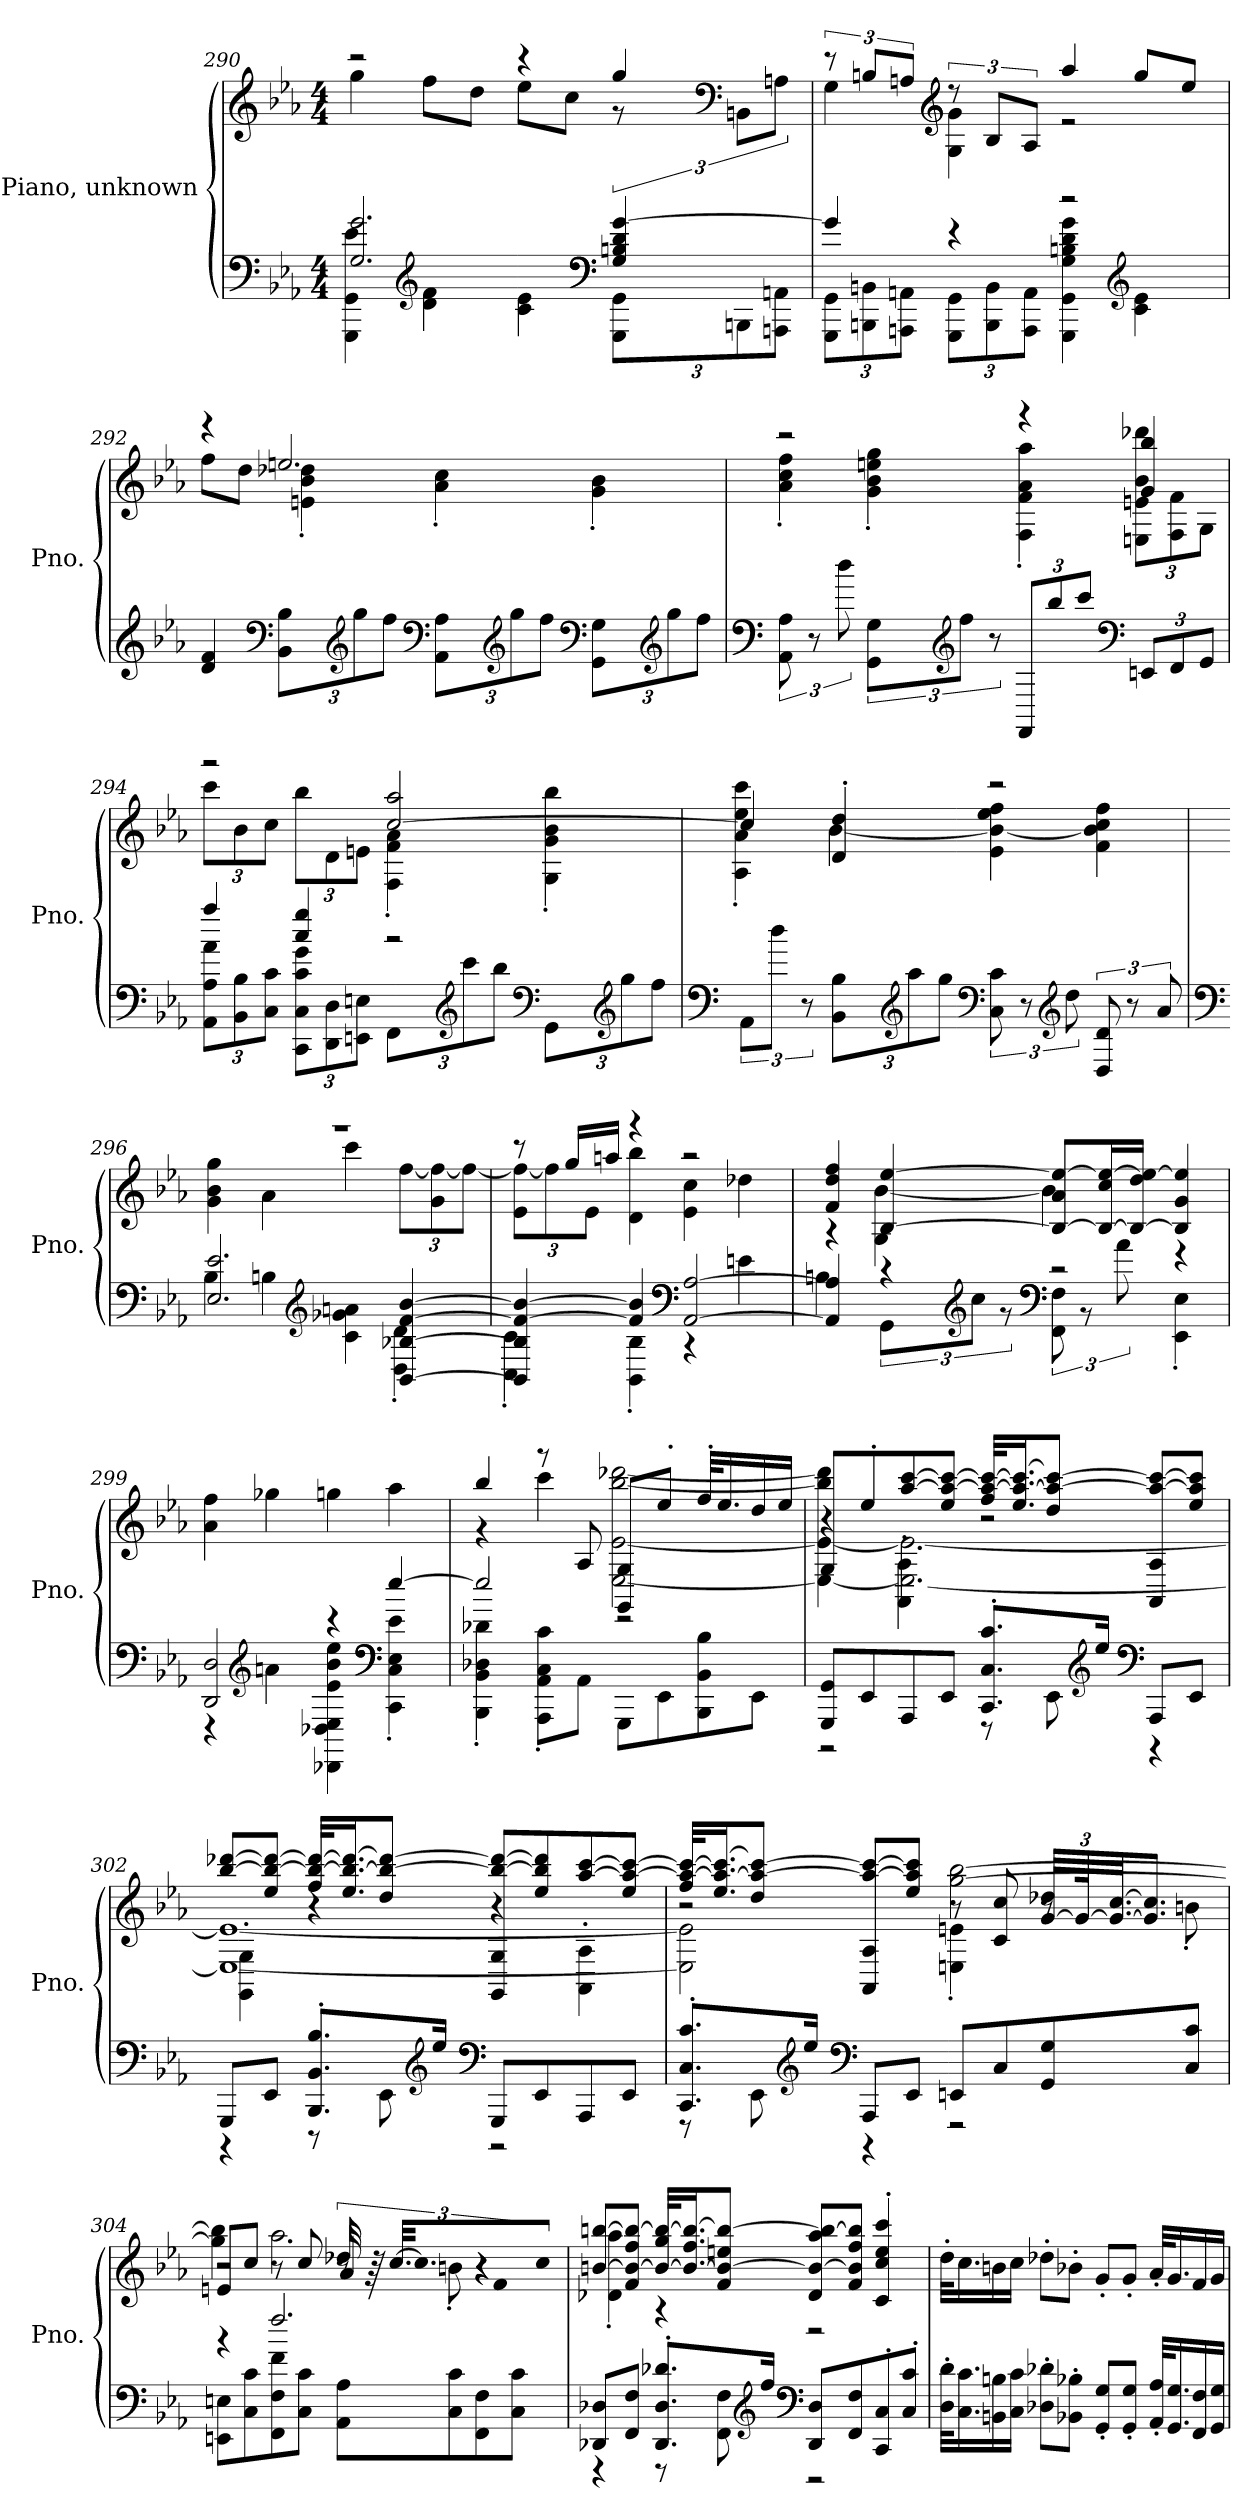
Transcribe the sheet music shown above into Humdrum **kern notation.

**kern	**kern
*part1	*part1
*staff2	*staff1
*I"Piano, unknown	*
*I'Pno.	*
*clefF4	*clefG2
*k[b-e-a-]	*k[b-e-a-]
*M4/4	*M4/4
=290	=290
*^	*^
2.G/ 2.g/	4GGG\ 4GG\ 4e-\	2r	4gg\
*clefG2	*	*	*
.	4d\ 4f\	.	8ff\L
.	.	.	8dd\J
.	4c\ 4e-\	4r	8ee-\L
.	.	.	8cc\J
*clefF4	*	*	*
*	*Xbrackettup	*	*
4G/ 4Bn/ 4d/ [4g/	12GGG\ 12GG\L	4gg/	12r
*	*	*clefF4	*
.	12BBBn\	.	12BBn\L
.	12AAAn\ 12AAn\J	.	12An\J
!!LO:LB:g=z	!!
=291	=291	=291	=291
4g/]	12GGG\ 12GG\L	12r	4G\
.	12BBBn\ 12BBn\	12Bn/L	.
.	12AAAn\ 12AAn\J	12An/J	.
*	*	*clefG2	*
4r	12GGG\ 12GG\L	12r	4G\ 4g\
.	12BBB\ 12BB\	12B/L	.
.	12AAA\ 12AA\J	12A/J	.
2r	4GGG\ 4GG\ 4G\ 4Bn\ 4d\ 4g\	4aa-/	2r
*clefG2	*	*	*
.	4c\ 4e-\	8gg/L	.
.	.	8ee-/J	.
*v	*v	*	*
=292	=292	=292
4d/ 4f/	4r	8ff\L
.	.	8dd\J
*clefF4	*	*
12BB-\ 12B-\L	2.een/	4en\' 4b-\' 4dd-X\'
*clefG2	*	*
12gg\	.	.
12ff\J	.	.
*clefF4	*	*
12AA-\ 12A-\L	.	4a-\' 4cc\'
*clefG2	*	*
12gg\	.	.
12ff\J	.	.
*clefF4	*	*
12GG\ 12G\L	.	4g\' 4b-\'
*clefG2	*	*
12gg\	.	.
12ff\J	.	.
!!LO:PB:g=z	!!
=293	=293	=293
*clefF4	*	*
*brackettup	*	*
12AA-\ 12A-\	2r	4a-\' 4cc\' 4ff\'
12r	.	.
12dd\	.	.
12GG\ 12G\L	.	4g\' 4b-\' 4een\' 4gg\'
*clefG2	*	*
12ff\J	.	.
12r	.	.
*Xbrackettup	*	*
12FF/L	4r	4F\' 4f\' 4a-\' 4aa-\'
12bb-/	.	.
12ccc/J	.	.
*clefF4	*	*
*	*	*Xbrackettup
12EEn/L	4g/ 4bb-/	12En\ 12en\ 12b-\ 12ddd-X\L
12FF/	.	12F\ 12f\
12GG/J	.	12G\J
=294	=294	=294
*^	*	*
4aa-/	12AA-\ 12A-\ 12a-\L	2r	12ccc\L
.	12BB-\ 12B-\	.	12b-\
.	12C\ 12c\J	.	12cc\J
4cc/ 4gg/	12CC\ 12C\ 12c\ 12g\L	.	12bb-\L
.	12DD\ 12D\	.	12d\
.	12EEn\ 12En\J	.	12en\J
2r	12FF\L	[2cc/ 2aa-/	4F\' 4f\' 4a-\'
*clefG2	*	*	*
.	12ccc\	.	.
.	12bb-\J	.	.
*clefF4	*	*	*
.	12GG\L	.	4G\' 4g\' 4b-\' 4bb-\'
*clefG2	*	*	*
.	12gg\	.	.
.	12ff\J	.	.
*v	*v	*	*
!!LO:LB:g=z	!!
=295	=295	=295
*clefF4	*	*
*brackettup	*	*
12AA-\L	4cc/]	4A-\' 4a-\' 4ee-\' 4ccc\'
12dd\J	.	.
12r	.	.
*Xbrackettup	*	*
12BB-\ 12B-\L	4d/' 4dd/'	[4b-\
*clefG2	*	*
12aa-\	.	.
12gg\J	.	.
*clefF4	*	*
*brackettup	*	*
12C\ 12c\	2r	4e-\ 4b-\_ 4ee-\ 4ff\
12r	.	.
*clefG2	*	*
12dd\	.	.
12D/ 12d/	.	4f\ 4b-\] 4cc\ 4ff\
12r	.	.
12a-/	.	.
=296	=296	=296
*clefF4	*	*
*^	*	*
2.E-/ 2.e-/	4B-\	1r	4g\ 4b-\ 4gg\
.	4Bn\	.	4a-\
*clefG2	*	*	*
.	4c\ 4g-X\ 4an\	.	4ccc\
[4BB-/ [4B-X/ [4f/ [4b-/	4D\' 4d\'	.	[12ff\L
.	.	.	12g\ 12ff\_
.	.	.	12ff\J_
!!LO:LB:g=z	!!
=297	=297	=297	=297
4BB-/] 4B-/] 4f/_ 4b-/_	4C\' 4c\'	8r	12e-\ 12ff\_L
.	.	.	12ff\]
.	.	16gg/LL	.
.	.	.	12e-\J
.	.	16aan/JJ	.
4f/] 4b-/]	4BB-\' 4B-\'	4r	4d\ 4bb-\
*clefF4	*	*	*
[2AA-/ [2A-/	4r	2r	4e-\ 4cc\
.	4en\	.	4dd-X\
=298	=298	=298	=298
4AA-/] 4A-/]	4Bn\	4f/ 4dd/ 4ff/	4r
4r	12GG\L	[4B-/ [4ee-/	4G\ [4b-\
*clefG2	*	*	*
.	12cc\J	.	.
.	12r	.	.
*clefF4	*	*	*
2r	12FF\ 12F\	8B-/_ 8a-/ 8ee-/_L	4b-\]
.	12r	.	.
.	.	16B-/_ 16cc/ 16ee-/_L	.
.	12a-\	.	.
.	.	16B-/_ 16dd/ 16ee-/_JJ	.
.	4EE-\' 4E-\'	4B-/] 4g/ 4ee-/]	4r
*	*	*v	*v
=299	=299	=299
2DD/ 2D/	4r	4a-\ 4ff\
*clefG2	*	*
.	4an\	4gg-X\
4r	4DD-X\ 4D-X\ 4E-\ 4e-\ 4b-\ 4ee-\	4ggn\
*clefF4	*	*
[4ee-/	4CC\' 4C\' 4E-\' 4e-\'	4aa-\
!!LO:LB:g=z
=300	=300	=300
*	*	*^
2ee-/]	4BBB-\' 4BB-\' 4D-X\' 4d-X\'	4bb-/	4r
.	8AAA-\' 8AA-\' 8C\' 8c\'L	8r	4ccc\
.	8AA-\J	8A-/	.
2r	8GGG\L	8GG/ 8G/L	[2E-\ [2e-\ [2bb-\ [2ddd-X\
.	8EE-\	8ee-'/J	.
.	8BBB-\ 8BB-\ 8B-\	32ff'/KLL	.
.	.	16.ee-/	.
.	8EE-\J	16dd/	.
.	.	16ee-/JJ	.
=301	=301	=301	=301
*	*	*	*^
8GGG/ 8GG/L	2r	8G/L	4E-\_ 4e-\_ 4bb-\] 4ddd-\]	4r
8EE-/	.	8ee-'/	.	.
8AAA-/	.	[8aa-/ [8ccc/	2.E-\_ 2.e-\_	4AA-\' 4A-\'
8EE-/J	.	8ee-/ 8aa-/_ 8ccc/_J	.	.
8.CC/' 8.C/' 8.c/'L	8r	32ff/ 32aa-/_ 32ccc/_KLL	.	2r
.	.	16.ee-/ 16.aa-/_ 16.ccc/_J	.	.
.	8EE-\	8dd/ 8aa-/_ 8ccc/_J	.	.
*clefG2	*	*	*	*
16ee-/Jk	.	.	.	.
*clefF4	*	*	*	*
8AAA-/L	4r	8AA-/ 8A-/ 8aa-/_ 8ccc/_L	.	.
8EE-/J	.	8ee-/ 8aa-/] 8ccc/]J	.	.
!!LO:LB:g=z	!!	!!
=302	=302	=302	=302	=302
8GGG/L	4r	[8bb-/ [8ddd-X/L	1E-_ 1e-_	4GG\' 4G\'
8EE-/J	.	8ee-/ 8bb-/_ 8ddd-/_J	.	.
8.BBB-/' 8.BB-/' 8.B-/'L	8r	32ff/ 32bb-/_ 32ddd-/_KLL	.	4r
.	.	16.ee-/ 16.bb-/_ 16.ddd-/_J	.	.
.	8EE-\	8dd/ 8bb-/_ 8ddd-/_J	.	.
*clefG2	*	*	*	*
16ee-/Jk	.	.	.	.
*clefF4	*	*	*	*
8GGG/L	2r	8GG/ 8G/ 8bb-/_ 8ddd-/_L	.	4r
8EE-/	.	8ee-/ 8bb-/] 8ddd-/]	.	.
8AAA-/	.	[8aa-/ [8ccc/	.	4AA-\' 4A-\'
8EE-/J	.	8ee-/ 8aa-/_ 8ccc/_J	.	.
=303	=303	=303	=303	=303
8.CC/' 8.C/' 8.c/'L	8r	32ff/ 32aa-/_ 32ccc/_KLL	2E-\] 2e-\]	2r
.	.	16.ee-/ 16.aa-/_ 16.ccc/_J	.	.
.	8EE-\	8dd/ 8aa-/_ 8ccc/_J	.	.
*clefG2	*	*	*	*
16ee-/Jk	.	.	.	.
*clefF4	*	*	*	*
8AAA-/L	4r	8AA-/ 8A-/ 8aa-/_ 8ccc/_L	.	.
8EE-/J	.	8ee-/ 8aa-/] 8ccc/]J	.	.
8EEn/L	2r	8r	4En\' 4en\'	[2gg\ [2bb-\
8C/	.	8c/ 8cc/	.	.
8GG/ 8G/	.	[48g/ 48dd-X/LLL	8r	.
.	.	96g/K_	.	.
.	.	48.g/_ [48.cc/JJ	.	.
.	.	8.g/] 8.cc/]J	.	.
8C/ 8c/J	.	.	8bn'\	.
!!LO:LB:g=z
=304	=304	=304	=304	=304
*	*	*	*	*^
4r	8EEn\ 8En\L	8en/L	2r	2r	4gg\] 4bb-\]
.	8C\ 8c\	8cc/J	.	.	.
2.ff/	8FF\ 8F\ 8f\	8r	.	.	2.aa-\
.	8C\ 8c\J	8cc/	.	.	.
*	*	*brackettup	*	*	*
.	8AA-\ 8A-\L	48dd-X/	8r	4a-/	.
.	.	96r	.	.	.
.	.	[48.cc/KKL	.	.	.
.	.	8.cc/]	.	.	.
.	8C\ 8c\	.	8bn'\	.	.
.	8FF\ 8F\	8f/	4r	4r	.
.	8C\ 8c\J	8cc/J	.	.	.
*	*	*	*v	*v	*v
=305	=305	=305	=305
8DD-X/ 8D-X/L	4r	[8bn/ [8bbn/L	4d-X\' 4aa-\'
8FF/ 8F/J	.	8f/ 8b/_ 8ff/ 8bb/_J	.
8.DD-/' 8.D-/' 8.d-X/'L	8r	32b/_ 32gg/ 32bb/_KLL	4r
.	.	16.b/_ 16.ff/ 16.bb/_J	.
.	8FF\ 8F\	8f/ 8b/_ 8een/ 8bb/_J	.
*clefG2	*	*	*
16ff/Jk	.	.	.
*clefF4	*	*	*
8DD-/ 8D-/L	2r	8d-/ 8b/_ 8aa-/ 8bb/_L	2r
8FF/ 8F/	.	8f/ 8b/] 8ff/ 8bb/]J	.
8CC/' 8C/'	.	4c/' 4cc/' 4ee/' 4ccc/'	.
8C/' 8c/'J	.	.	.
*v	*v	*	*
*	*v	*v
!!LO:PB:g=z
=306	=306
32D\' 32d\'KLL	32dd'\KLL
16.C\ 16.c\	16.cc\
16BBn\ 16Bn\	16bn\
16C\ 16c\JJ	16cc\JJ
8D-X\' 8d-X\'L	8dd-X'\L
8BB-X\' 8B-X\'J	8b-X'\J
8GG/' 8G/'L	8g'/L
8GG/' 8G/'J	8g'/J
32AA-/' 32A-/'KLL	32a-'/KLL
16.GG/ 16.G/	16.g/
16FF/ 16F/	16f/
16GG/ 16G/JJ	16g/JJ
=	=
*-	*-
